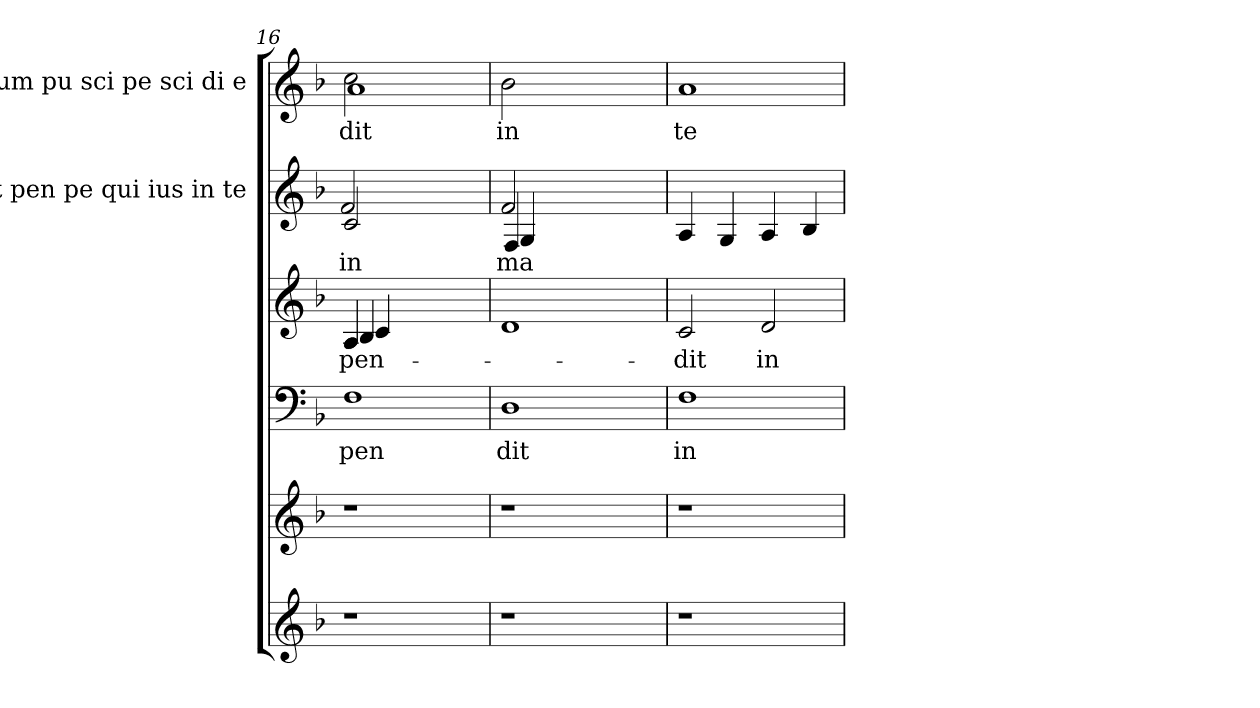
**kern	**kern	**kern	**text	**kern	**text	**kern	**text	**kern	**text
*part6	*part5	*part4	*part4	*part3	*part3	*part2	*part2	*part1	*part1
*staff6	*staff5	*staff4	*staff4	*staff3	*staff3	*staff2	*staff2	*staff1	*staff1
*	*	*	*	*	*	*I"dit pen pe qui ius in te	*	*I"lum pu sci pe sci di e	*
!!LO:PB:g=z
*clefG2	*clefG2	*clefF4	*	*clefG2	*	*clefG2	*	*clefG2	*
*k[b-]	*k[b-]	*k[b-]	*	*k[b-]	*	*k[b-]	*	*k[b-]	*
*F:	*F:	*F:	*	*F:	*	*F:	*	*F:	*
=16	=16	=16	=16	=16	=16	=16	=16	=16	=16
!	!	!	!LO:LY:b	!	!LO:LY:b	!	!LO:LY:b	!	!LO:LY:b
*	*	*	*	*^	*	*^	*	*^	*
*	*	*	*	*	*^	*	*	*	*	*	*	*
*	*	*	*	*	*	*^	*	*	*	*	*	*	*
1r	1r	1F	pen	4A/	4B-/	4c/	4A/	-pen-	2c/	2f/	in	2cc\	1a	dit
.	.	.	.	2.ryy	2.ryy	2.ryy	2.ryy	.	.	.	.	.	.	.
.	.	.	.	.	.	.	.	.	2ryy	2ryy	.	2ryy	.	.
*	*	*	*	*v	*v	*v	*v	*	*	*	*	*v	*v	*
=17	=17	=17	=17	=17	=17	=17	=17	=17	=17	=17
!	!	!	!LO:LY:b	!	!	!	!	!LO:LY:b	!	!
!	!	!	!	!	!	!	!	!LO:LY:b	!	!LO:LY:b
*	*	*	*	*	*	*	*^	*	*	*
1r	1r	1D	dit	1d	.	2f/	4F/	4G/	ma	2b-\	in
.	.	.	.	.	.	.	2ryy	2ryy	.	.	.
.	.	.	.	.	.	2ryy	.	.	.	2ryy	.
.	.	.	.	.	.	.	4ryy	4ryy	.	.	.
=18	=18	=18	=18	=18	=18	=18	=18	=18	=18	=18	=18
!	!	!	!LO:LY:b	!	!LO:LY:b	!	!	!	!	!	!LO:LY:b
*	*	*	*	*	*	*v	*v	*v	*	*	*
1r	1r	1F	in	2c/	-dit	4A/	.	1a	te
.	.	.	.	.	.	4G/	.	.	.
!	!	!	!	!	!LO:LY:b	!	!	!	!
.	.	.	.	2d/	in	4A/	.	.	.
.	.	.	.	.	.	4B-/	.	.	.
=	=	=	=	=	=	=	=	=	=
*-	*-	*-	*-	*-	*-	*-	*-	*-	*-
